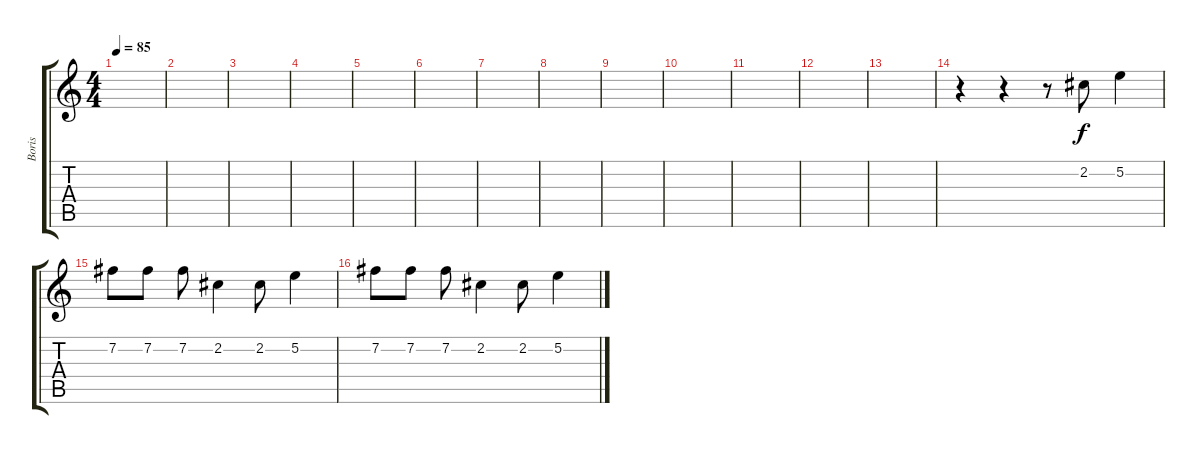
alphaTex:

\track ("Boris" "Boris") {instrument distortionguitar}
\staff {score tabs}
\tuning (E4 B3 G3 D3 A2 E2) {hide}
\ts (4 4)
\tempo 85
\clef g2
\ks c
|
|
|
|
|
|
|
|
|
|
|
|
|
r.4 r.4 r.8 2.2.8 5.2.4 |
7.2.8 7.2.8 7.2.8 2.2.4 2.2.8 5.2.4 |
7.2.8 7.2.8 7.2.8 2.2.4 2.2.8 5.2.4
